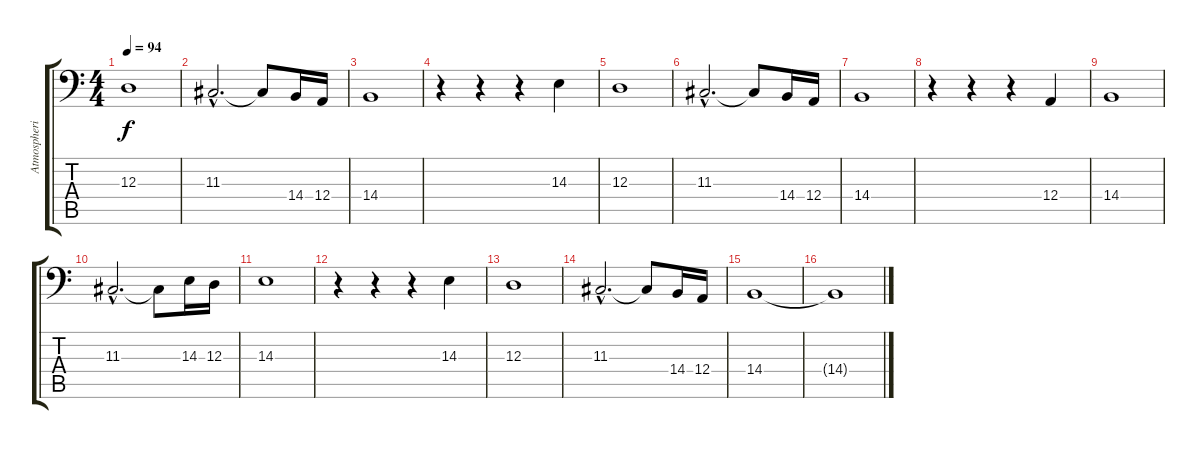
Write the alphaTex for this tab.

\track ("Atmospheric Pad" "Atmospheri") {instrument pad2warm}
\staff {score tabs}
\tuning (C3 G2 D2 A1 E1 B0) {hide}
\ts (4 4)
\tempo 94
\clef f4
\ks c
12.3.1{dy f} |
11.3{hac}.2{d} 11.3{t}.8 14.4.16 12.4.16 |
14.4.1 |
r.4 r.4 r.4 14.3.4 |
12.3.1 |
11.3{hac}.2{d} 11.3{t}.8 14.4.16 12.4.16 |
14.4.1 |
r.4 r.4 r.4 12.4.4 |
14.4.1 |
11.3{hac}.2{d} 11.3{t}.8 14.3.16 12.3.16 |
14.3.1 |
r.4 r.4 r.4 14.3.4 |
12.3.1 |
11.3{hac}.2{d} 11.3{t}.8 14.4.16 12.4.16 |
14.4.1 |
14.4{t}.1
